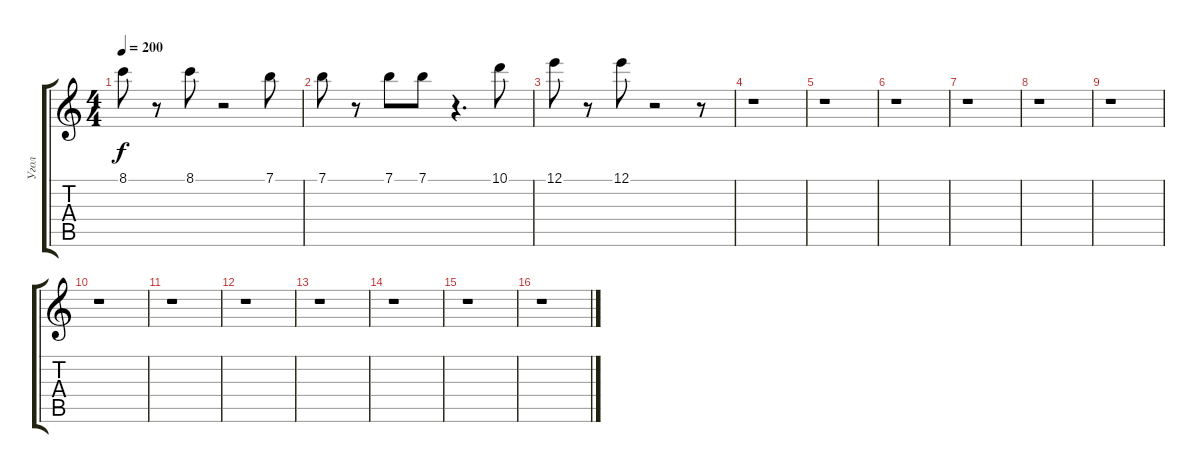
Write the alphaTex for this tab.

\track ("Угол" "Угол") {instrument electricguitarmuted}
\staff {score tabs}
\tuning (E4 B3 G3 D3 A2 E2) {hide}
\ts (4 4)
\tempo 200
\clef g2
\ks c
8.1.8{dy f} r.8 8.1.8 r.2 7.1.8 |
7.1.8 r.8 7.1.8 7.1.8 r.4{d} 10.1.8 |
12.1.8 r.8 12.1.8 r.2 r.8 |
r.1 |
r.1 |
r.1 |
r.1 |
r.1 |
r.1 |
r.1 |
r.1 |
r.1 |
r.1 |
r.1 |
r.1 |
r.1
